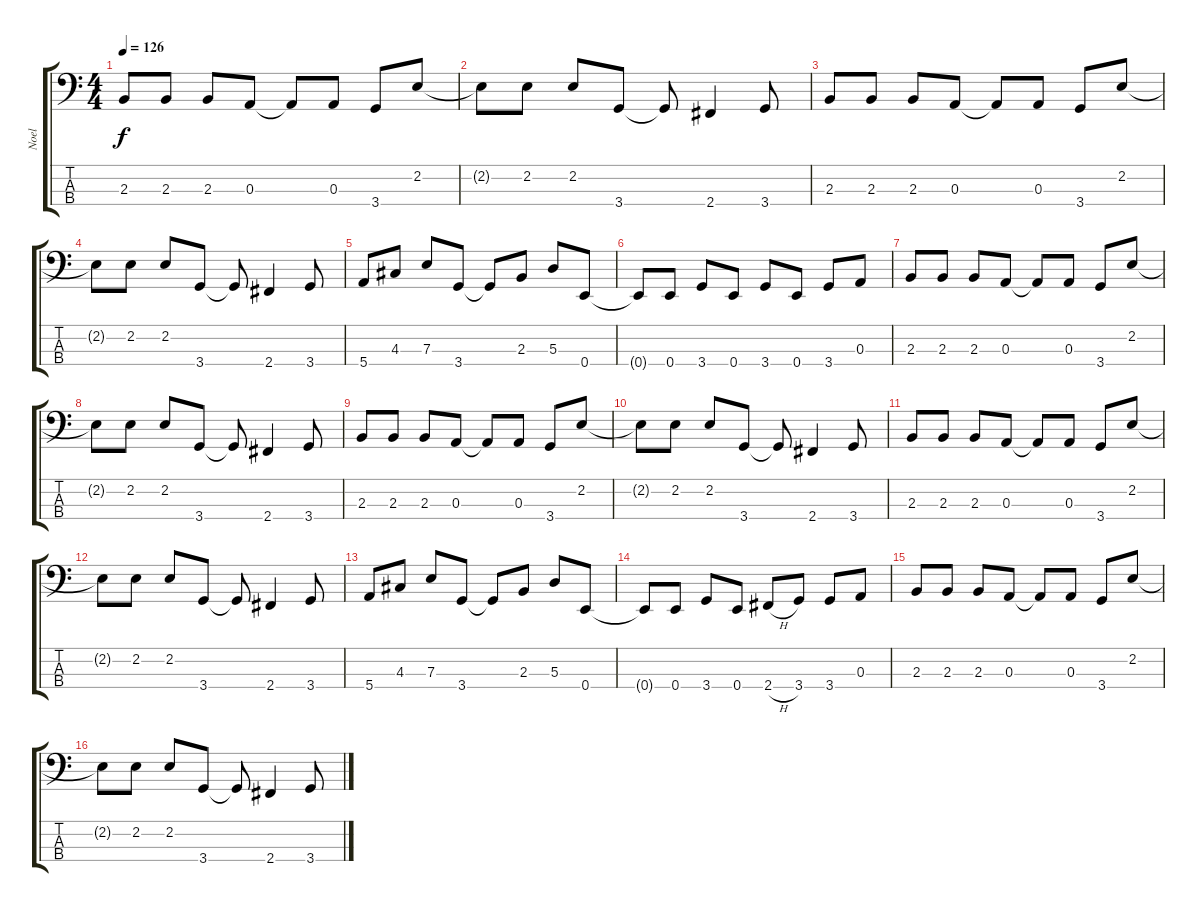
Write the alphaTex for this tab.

\track ("Noel" "Noel") {instrument electricbassfinger}
\staff {score tabs}
\tuning (G2 D2 A1 E1) {hide}
\ts (4 4)
\tempo 126
\clef f4
\ks c
2.3.8{dy f} 2.3.8 2.3.8 0.3.8 0.3{t}.8 0.3.8 3.4.8 2.2.8 |
2.2{t}.8 2.2.8 2.2.8 3.4.8 3.4{t}.8 2.4.4 3.4.8 |
2.3.8 2.3.8 2.3.8 0.3.8 0.3{t}.8 0.3.8 3.4.8 2.2.8 |
2.2{t}.8 2.2.8 2.2.8 3.4.8 3.4{t}.8 2.4.4 3.4.8 |
5.4.8 4.3.8 7.3.8 3.4.8 3.4{t}.8 2.3.8 5.3.8 0.4.8 |
0.4{t}.8 0.4.8 3.4.8 0.4.8 3.4.8 0.4.8 3.4.8 0.3.8 |
2.3.8 2.3.8 2.3.8 0.3.8 0.3{t}.8 0.3.8 3.4.8 2.2.8 |
2.2{t}.8 2.2.8 2.2.8 3.4.8 3.4{t}.8 2.4.4 3.4.8 |
2.3.8 2.3.8 2.3.8 0.3.8 0.3{t}.8 0.3.8 3.4.8 2.2.8 |
2.2{t}.8 2.2.8 2.2.8 3.4.8 3.4{t}.8 2.4.4 3.4.8 |
2.3.8 2.3.8 2.3.8 0.3.8 0.3{t}.8 0.3.8 3.4.8 2.2.8 |
2.2{t}.8 2.2.8 2.2.8 3.4.8 3.4{t}.8 2.4.4 3.4.8 |
5.4.8 4.3.8 7.3.8 3.4.8 3.4{t}.8 2.3.8 5.3.8 0.4.8 |
0.4{t}.8 0.4.8 3.4.8 0.4.8 2.4{h}.8 3.4.8 3.4.8 0.3.8 |
2.3.8 2.3.8 2.3.8 0.3.8 0.3{t}.8 0.3.8 3.4.8 2.2.8 |
2.2{t}.8 2.2.8 2.2.8 3.4.8 3.4{t}.8 2.4.4 3.4.8
